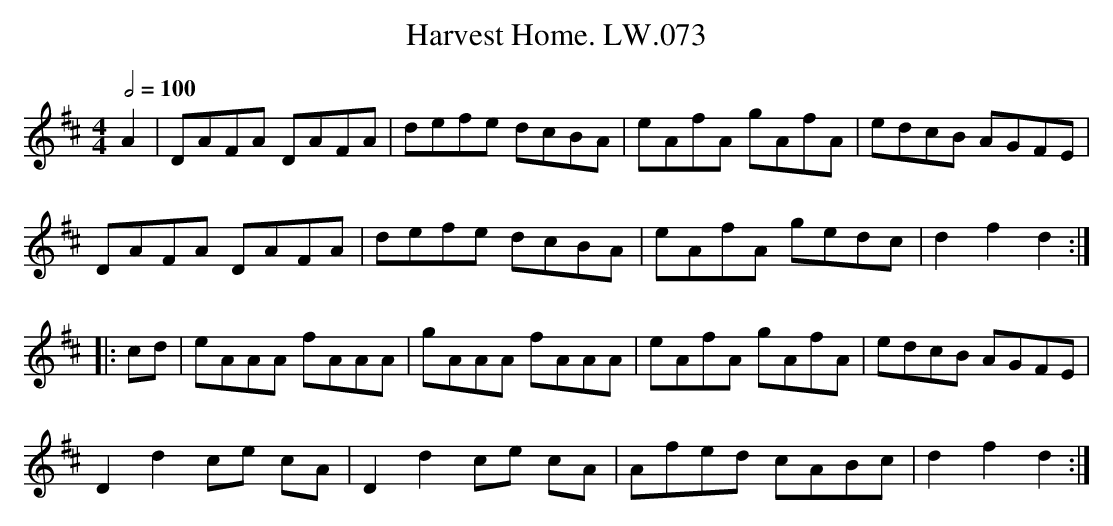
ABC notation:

X:1
T:Harvest Home. LW.073
M:4/4
Q:1/2=100
L:1/8
K:D
A2 | DAFA DAFA | defe dcBA | eAfA gAfA | edcB AGFE |
DAFA DAFA | defe dcBA | eAfA gedc | d2f2d2:|
|: cd | eAAA fAAA | gAAA fAAA | eAfA gAfA | edcB AGFE |
D2d2 ce cA | D2d2 ce cA | Afed cABc | d2f2d2:|
